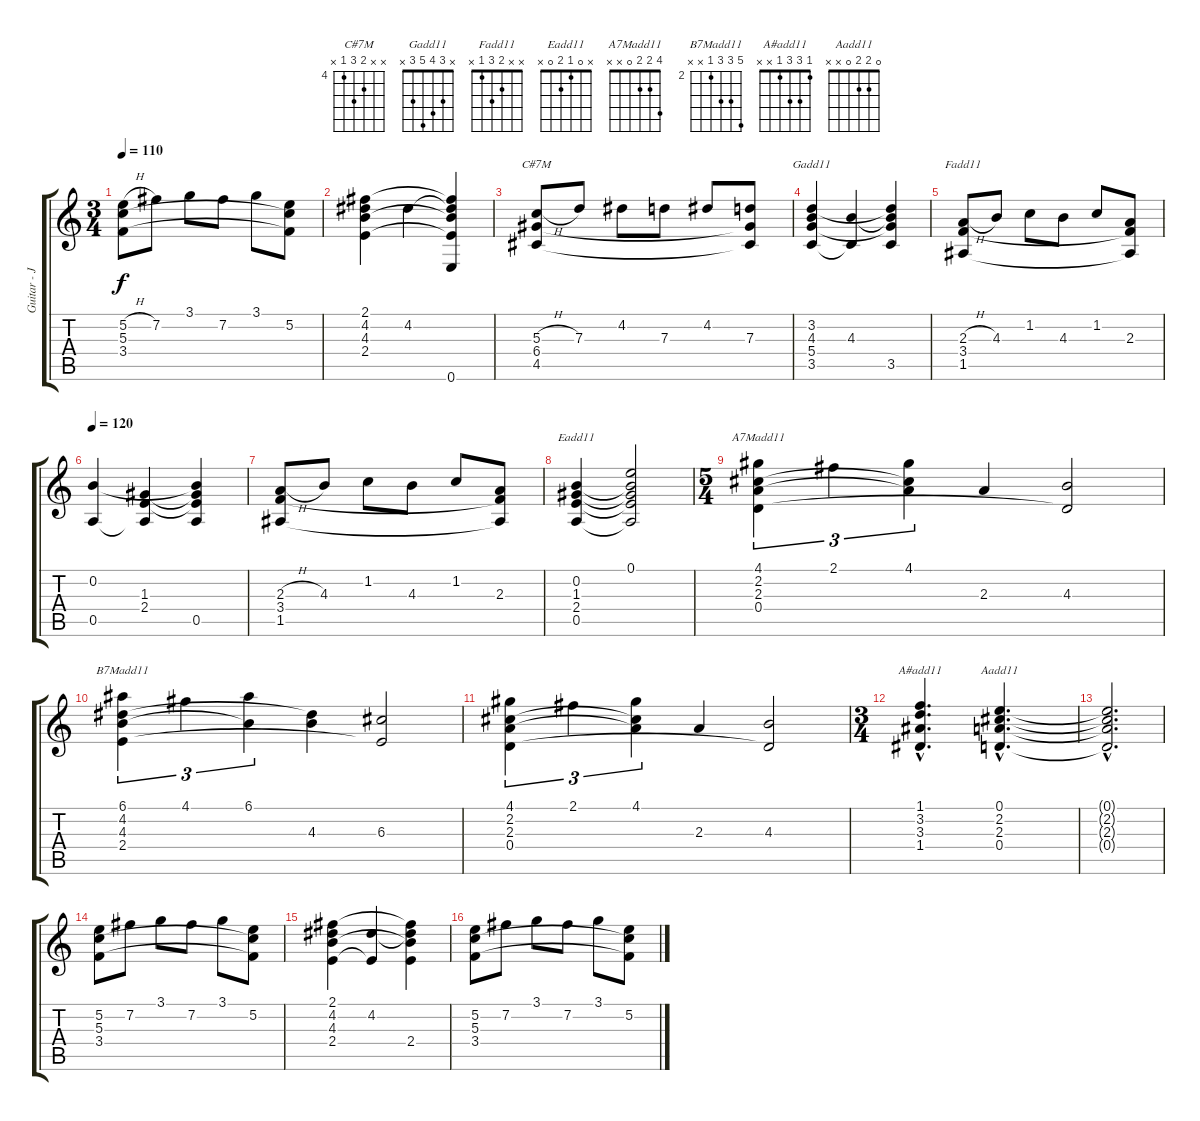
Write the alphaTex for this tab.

\track ("Guitar - Joe Pass" "Guitar - J") {instrument electricguitarjazz}
\staff {score tabs}
\tuning (E4 B3 G3 D3 A2 E2) {hide}
\chord ("C#7M" x x 5 6 4 x) {firstfret 4}
\chord ("Gadd11" x 3 4 5 3 x)
\chord ("Fadd11" x x 2 3 1 x)
\chord ("Eadd11" x 0 1 2 0 x)
\chord ("A7Madd11" 4 2 2 0 x x)
\chord ("B7Madd11" 6 4 4 2 x x) {firstfret 2}
\chord ("A#add11" 1 3 3 1 x x)
\chord ("Aadd11" 0 2 2 0 x x)
\ts (3 4)
\tempo 110
\clef g2
\ks c
(5.2{h} 5.3 3.4).8{dy f} 7.2.8 3.1.8 7.2.8 3.1.8 (5.2 5.3{t} 3.4{t}).8 |
(2.1 4.2 4.3 2.4).4 4.2.4 (2.1{t} 4.2{t} 4.3{t} 2.4{t} 0.6).4 |
(5.3{h} 6.4 4.5).8{ch "C#7M"} 7.3.8 4.2.8 7.3.8 4.2.8 (7.3 6.4{t} 4.5{t}).8 |
(3.2 4.3 5.4 3.5).4{ch "Gadd11"} (4.3 3.5{t}).4 (3.2{t} 4.3{t} 5.4{t} 3.5).4 |
(2.3{h} 3.4 1.5).8{ch "Fadd11"} 4.3.8 1.2.8 4.3.8 1.2.8 (2.3 3.4{t} 1.5{t}).8 |
\tempo 120
(0.2 0.5).4 (1.3 2.4 0.5{t}).4 (0.2{t} 1.3{t} 2.4{t} 0.5).4 |
(2.3{h} 3.4 1.5).8 4.3.8 1.2.8 4.3.8 1.2.8 (2.3 3.4{t} 1.5{t}).8 |
(0.2 1.3 2.4 0.5).4{ch "Eadd11"} (0.1 0.2{t} 1.3{t} 2.4{t} 0.5{t}).2 |
\ts (5 4)
(4.1 2.2 2.3 0.4).4{tu (3 2) ch "A7Madd11"} 2.1.4{tu (3 2)} (4.1 2.2{t} 2.3{t}).4{tu (3 2)} 2.3.4 (4.3 0.4{t}).2 |
(6.1 4.2 4.3 2.4).4{tu (3 2) ch "B7Madd11"} 4.1.4{tu (3 2)} (6.1 4.3{t}).4{tu (3 2)} (4.2{t} 4.3).4 (6.3 2.4{t}).2 |
(4.1 2.2 2.3 0.4).4{tu (3 2)} 2.1.4{tu (3 2)} (4.1 2.2{t} 2.3{t}).4{tu (3 2)} 2.3.4 (4.3 0.4{t}).2 |
\ts (3 4)
(1.1{hac} 3.2{hac} 3.3{hac} 1.4{hac}).4{d ch "A#add11"} (0.1{hac} 2.2{hac} 2.3{hac} 0.4{hac}).4{d ch "Aadd11"} |
(0.1{hac t} 2.2{hac t} 2.3{hac t} 0.4{hac t}).2{d} |
(5.2 5.3 3.4).8 7.2.8 3.1.8 7.2.8 3.1.8 (5.2 5.3{t} 3.4{t}).8 |
(2.1 4.2 4.3 2.4).4 (4.2 2.4{t}).4 (2.1{t} 4.2{t} 4.3{t} 2.4).4 |
(5.2 5.3 3.4).8 7.2.8 3.1.8 7.2.8 3.1.8 (5.2 5.3{t} 3.4{t}).8
